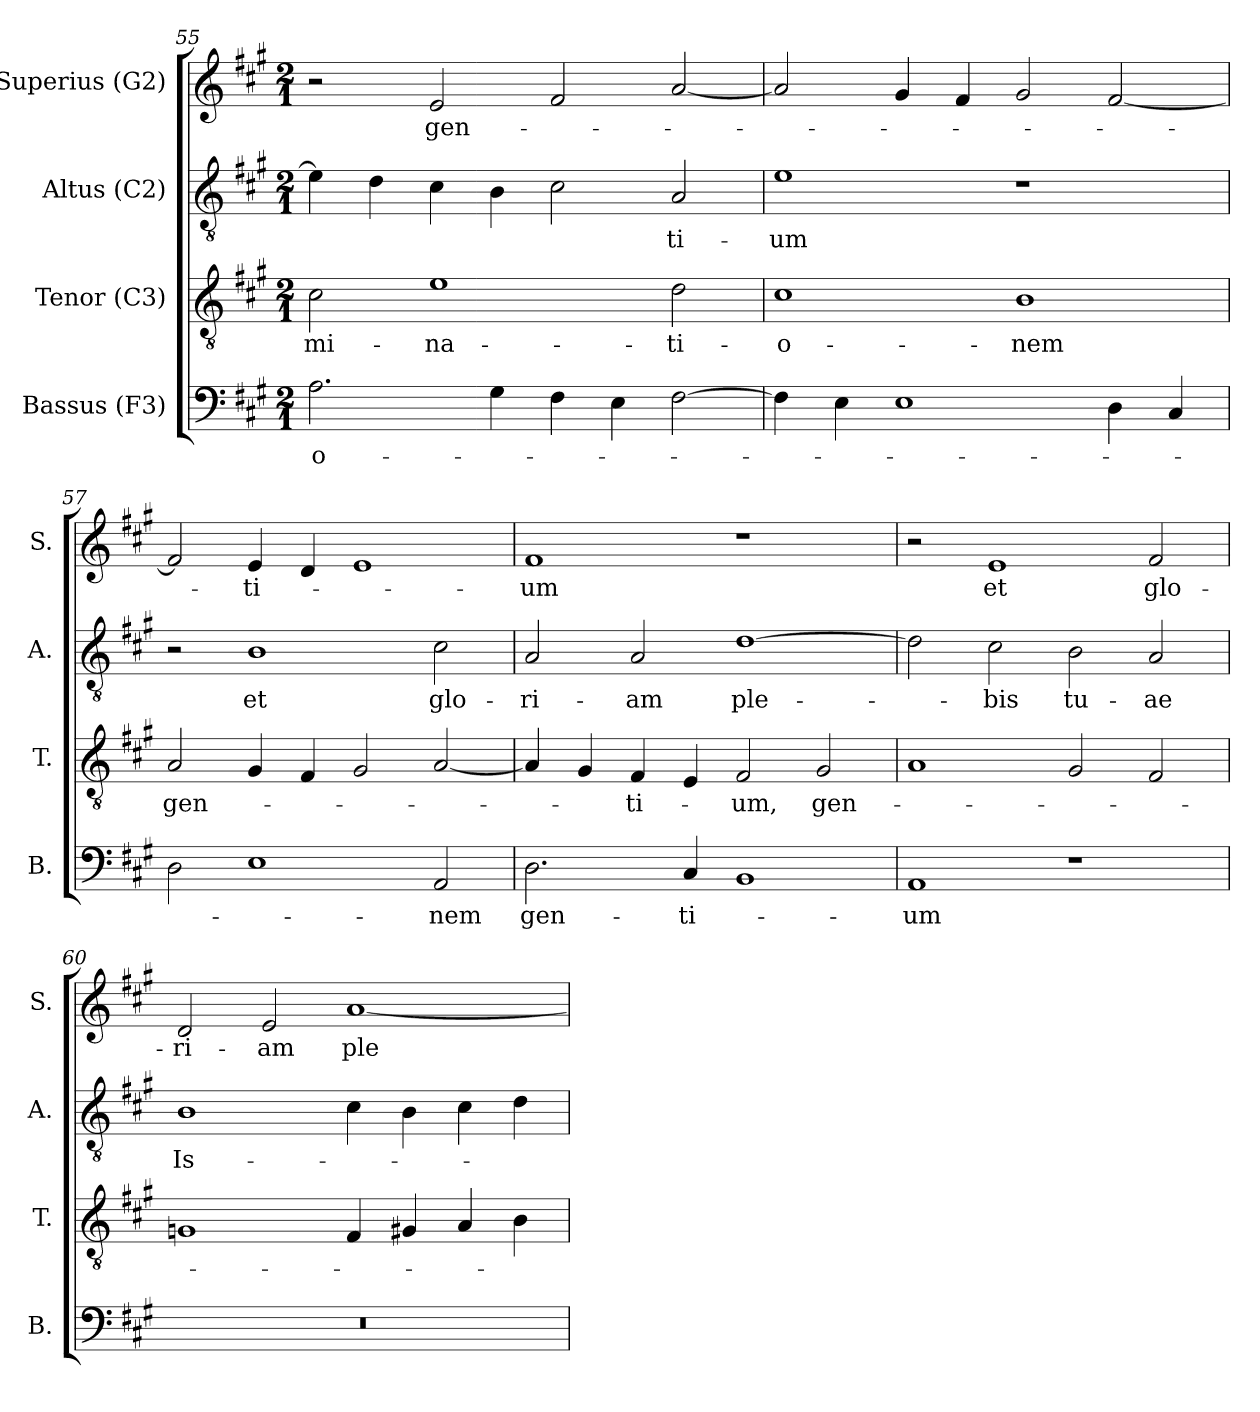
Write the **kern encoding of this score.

**kern	**text	**kern	**text	**kern	**text	**kern	**text
*part4	*part4	*part3	*part3	*part2	*part2	*part1	*part1
*staff4	*staff4	*staff3	*staff3	*staff2	*staff2	*staff1	*staff1
*I"Bassus (F3)	*	*I"Tenor (C3)	*	*I"Altus (C2)	*	*I"Superius (G2)	*
*I'B.	*	*I'T.	*	*I'A.	*	*I'S.	*
*clefF4	*	*clefGv2	*	*clefGv2	*	*clefG2	*
*	*	*ITrd7c12	*	*ITrd7c12	*	*	*
*k[f#c#g#]	*	*k[f#c#g#]	*	*k[f#c#g#]	*	*k[f#c#g#]	*
*A:	*	*A:	*	*A:	*	*A:	*
*M2/1	*	*M2/1	*	*M2/1	*	*M2/1	*
=55	=55	=55	=55	=55	=55	=55	=55
!	!LO:LY:b:color=#000000	!	!	!	!	!	!
!	!	!	!LO:LY:b:color=#000000	!	!	!	!
2.Ai\	-o-	2C#i\	-mi-	4Ei\]	.	2r	.
.	.	.	.	4Di\	.	.	.
!	!	!	!LO:LY:b:color=#000000	!	!	!	!
!	!	!	!	!	!	!	!LO:LY:b:color=#000000
.	.	1Ei	-na-	4C#i\	.	2ei/	gen-
4G#i\	.	.	.	4BBi\	.	.	.
4F#i\	.	.	.	2C#i\	.	2f#i/	.
4Ei\	.	.	.	.	.	.	.
!	!	!	!LO:LY:b:color=#000000	!	!	!	!
!	!	!	!	!	!LO:LY:b:color=#000000	!	!
[2F#i\	.	2Di\	-ti-	2AAi/	-ti-	[2ai/	.
=56	=56	=56	=56	=56	=56	=56	=56
!	!	!	!LO:LY:b:color=#000000	!	!	!	!
!	!	!	!	!	!LO:LY:b:color=#000000	!	!
4F#i\]	.	1C#i	-o-	1Ei	-um	2ai/]	.
4Ei\	.	.	.	.	.	.	.
1Ei	.	.	.	.	.	4g#i/	.
.	.	.	.	.	.	4f#i/	.
!	!	!	!LO:LY:b:color=#000000	!	!	!	!
.	.	1BBi	-nem	1r	.	2g#i/	.
4Di\	.	.	.	.	.	[2f#i/	.
4C#i/	.	.	.	.	.	.	.
!!LO:LB:g=z
=57	=57	=57	=57	=57	=57	=57	=57
!	!	!	!LO:LY:b:color=#000000	!	!	!	!
2Di\	.	2AAi/	gen-	2r	.	2f#i/]	.
!	!	!	!	!	!LO:LY:b:color=#000000	!	!
!	!	!	!	!	!	!	!LO:LY:b:color=#000000
1Ei	.	4GG#i/	.	1BBi	et	4ei/	-ti-
.	.	4FF#i/	.	.	.	4di/	.
.	.	2GG#i/	.	.	.	1ei	.
!	!LO:LY:b:color=#000000	!	!	!	!	!	!
!	!	!	!	!	!LO:LY:b:color=#000000	!	!
2AAi/	-nem	[2AAi/	.	2C#i\	glo-	.	.
=58	=58	=58	=58	=58	=58	=58	=58
!	!LO:LY:b:color=#000000	!	!	!	!	!	!
!	!	!	!	!	!LO:LY:b:color=#000000	!	!
!	!	!	!	!	!	!	!LO:LY:b:color=#000000
2.Di\	gen-	4AAi/]	.	2AAi/	-ri-	1f#i	-um
.	.	4GG#i/	.	.	.	.	.
!	!	!	!LO:LY:b:color=#000000	!	!	!	!
!	!	!	!	!	!LO:LY:b:color=#000000	!	!
.	.	4FF#i/	-ti-	2AAi/	-am	.	.
!	!LO:LY:b:color=#000000	!	!	!	!	!	!
4C#i/	-ti-	4EEi/	.	.	.	.	.
!	!	!	!LO:LY:b:color=#000000	!	!	!	!
!	!	!	!	!	!LO:LY:b:color=#000000	!	!
1BBi	.	2FF#i/	-um,	[1Di	ple-	1r	.
!	!	!	!LO:LY:b:color=#000000	!	!	!	!
.	.	2GG#i/	gen-	.	.	.	.
=59	=59	=59	=59	=59	=59	=59	=59
!	!LO:LY:b:color=#000000	!	!	!	!	!	!
1AAi	-um	1AAi	.	2Di\]	.	2r	.
!	!	!	!	!	!LO:LY:b:color=#000000	!	!
!	!	!	!	!	!	!	!LO:LY:b:color=#000000
.	.	.	.	2C#i\	-bis	1ei	et
!	!	!	!	!	!LO:LY:b:color=#000000	!	!
1r	.	2GG#i/	.	2BBi\	tu-	.	.
!	!	!	!	!	!LO:LY:b:color=#000000	!	!
!	!	!	!	!	!	!	!LO:LY:b:color=#000000
.	.	2FF#i/	.	2AAi/	-ae	2f#i/	glo-
=60	=60	=60	=60	=60	=60	=60	=60
!LO:N:vis=1	!	!	!	!	!	!	!
!	!	!	!	!	!LO:LY:b:color=#000000	!	!
!	!	!	!	!	!	!	!LO:LY:b:color=#000000
0r	.	1GGni	.	1BBi	Is-	2di/	-ri-
!	!	!	!	!	!	!	!LO:LY:b:color=#000000
.	.	.	.	.	.	2ei/	-am
!	!	!	!	!	!	!	!LO:LY:b:color=#000000
.	.	4FF#i/	.	4C#i\	.	[1ai	ple-
.	.	4GG#i/	.	4BBi\	.	.	.
.	.	4AAi/	.	4C#i\	.	.	.
.	.	4BBi\	.	4Di\	.	.	.
=	=	=	=	=	=	=	=
*-	*-	*-	*-	*-	*-	*-	*-
